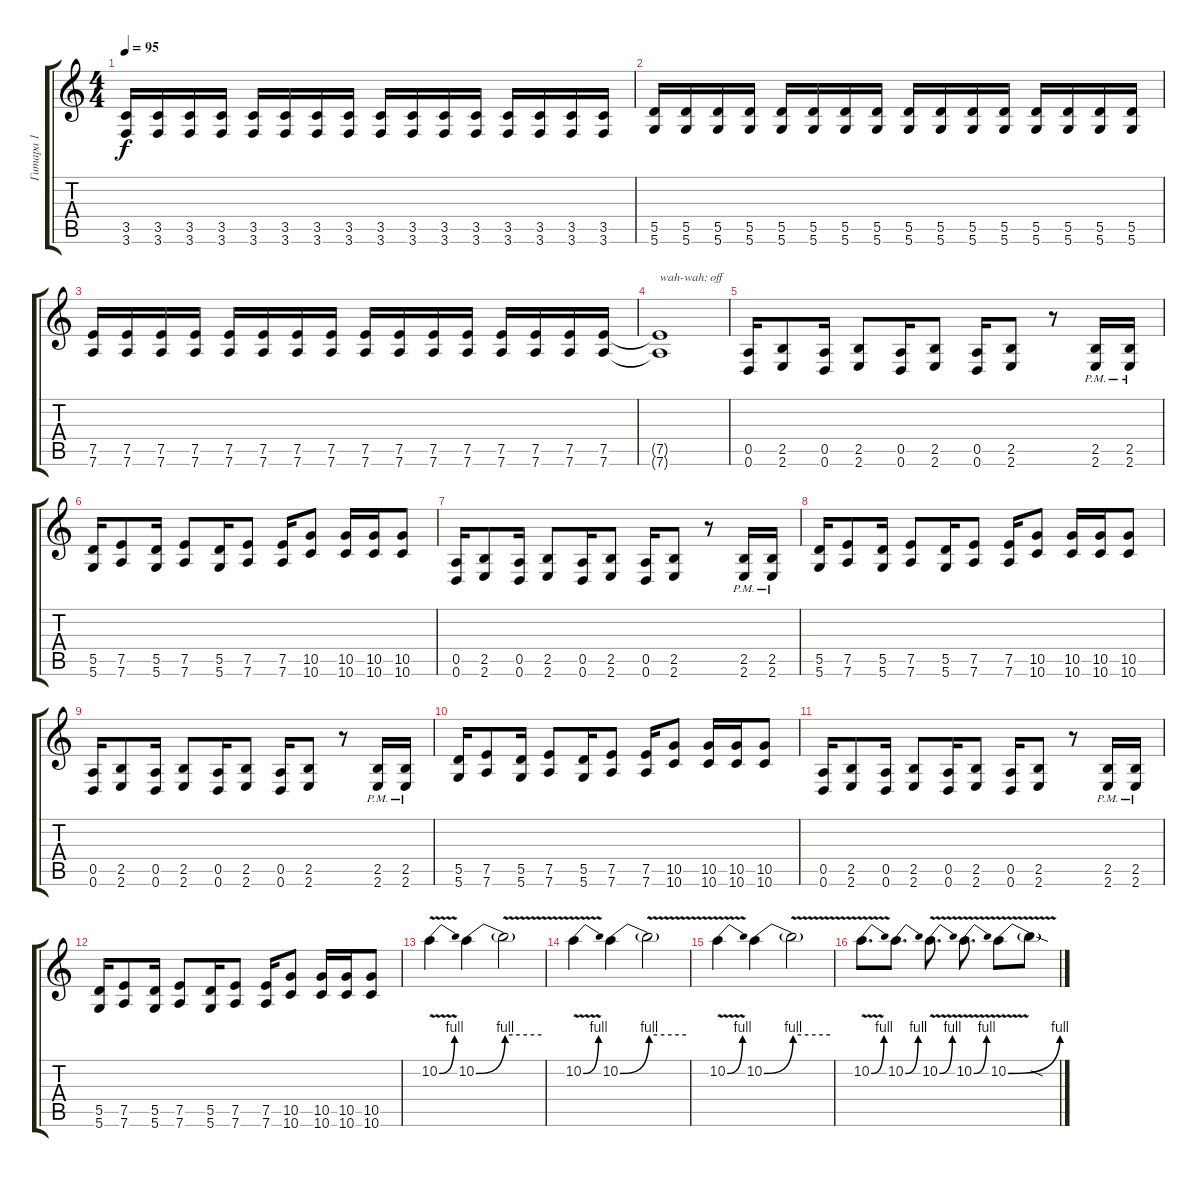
\track ("Гитара 1" "Гитара 1") {instrument distortionguitar}
\staff {score tabs}
\tuning (E4 B3 G3 D3 A2 D2) {hide}
\ts (4 4)
\tempo 95
\clef g2
\ks c
(3.5 3.6).16{dy f} (3.5 3.6).16 (3.5 3.6).16 (3.5 3.6).16 (3.5 3.6).16 (3.5 3.6).16 (3.5 3.6).16 (3.5 3.6).16 (3.5 3.6).16 (3.5 3.6).16 (3.5 3.6).16 (3.5 3.6).16 (3.5 3.6).16 (3.5 3.6).16 (3.5 3.6).16 (3.5 3.6).16 |
(5.5 5.6).16 (5.5 5.6).16 (5.5 5.6).16 (5.5 5.6).16 (5.5 5.6).16 (5.5 5.6).16 (5.5 5.6).16 (5.5 5.6).16 (5.5 5.6).16 (5.5 5.6).16 (5.5 5.6).16 (5.5 5.6).16 (5.5 5.6).16 (5.5 5.6).16 (5.5 5.6).16 (5.5 5.6).16 |
(7.5 7.6).16 (7.5 7.6).16 (7.5 7.6).16 (7.5 7.6).16 (7.5 7.6).16 (7.5 7.6).16 (7.5 7.6).16 (7.5 7.6).16 (7.5 7.6).16 (7.5 7.6).16 (7.5 7.6).16 (7.5 7.6).16 (7.5 7.6).16 (7.5 7.6).16 (7.5 7.6).16 (7.5 7.6).16 |
(7.5{t} 7.6{t}).1{txt "wah-wah: off"} |
(0.5 0.6).16 (2.5 2.6).8 (0.5 0.6).16 (2.5 2.6).8 (0.5 0.6).16 (2.5 2.6).8 (0.5 0.6).16 (2.5 2.6).8 r.8 (2.5{pm} 2.6{pm}).16 (2.5{pm} 2.6{pm}).16 |
(5.5 5.6).16 (7.5 7.6).8 (5.5 5.6).16 (7.5 7.6).8 (5.5 5.6).16 (7.5 7.6).8 (7.5 7.6).16 (10.5 10.6).8 (10.5 10.6).16 (10.5 10.6).16 (10.5 10.6).8 |
(0.5 0.6).16 (2.5 2.6).8 (0.5 0.6).16 (2.5 2.6).8 (0.5 0.6).16 (2.5 2.6).8 (0.5 0.6).16 (2.5 2.6).8 r.8 (2.5{pm} 2.6{pm}).16 (2.5{pm} 2.6{pm}).16 |
(5.5 5.6).16 (7.5 7.6).8 (5.5 5.6).16 (7.5 7.6).8 (5.5 5.6).16 (7.5 7.6).8 (7.5 7.6).16 (10.5 10.6).8 (10.5 10.6).16 (10.5 10.6).16 (10.5 10.6).8 |
(0.5 0.6).16 (2.5 2.6).8 (0.5 0.6).16 (2.5 2.6).8 (0.5 0.6).16 (2.5 2.6).8 (0.5 0.6).16 (2.5 2.6).8 r.8 (2.5{pm} 2.6{pm}).16 (2.5{pm} 2.6{pm}).16 |
(5.5 5.6).16 (7.5 7.6).8 (5.5 5.6).16 (7.5 7.6).8 (5.5 5.6).16 (7.5 7.6).8 (7.5 7.6).16 (10.5 10.6).8 (10.5 10.6).16 (10.5 10.6).16 (10.5 10.6).8 |
(0.5 0.6).16 (2.5 2.6).8 (0.5 0.6).16 (2.5 2.6).8 (0.5 0.6).16 (2.5 2.6).8 (0.5 0.6).16 (2.5 2.6).8 r.8 (2.5{pm} 2.6{pm}).16 (2.5{pm} 2.6{pm}).16 |
(5.5 5.6).16 (7.5 7.6).8 (5.5 5.6).16 (7.5 7.6).8 (5.5 5.6).16 (7.5 7.6).8 (7.5 7.6).16 (10.5 10.6).8 (10.5 10.6).16 (10.5 10.6).16 (10.5 10.6).8 |
10.2{be (bend 0 0 60 4) v}.4 10.2{be (bend 0 0 60 4)}.4 10.2{be (hold 0 4 60 4) v t}.2 |
10.2{be (bend 0 0 60 4) v}.4 10.2{be (bend 0 0 60 4)}.4 10.2{be (hold 0 4 60 4) v t}.2 |
10.2{be (bend 0 0 60 4) v}.4 10.2{be (bend 0 0 60 4)}.4 10.2{be (hold 0 4 60 4) v t}.2 |
10.2{be (bend 0 0 60 4) v}.8{d} 10.2{be (bend 0 0 60 4)}.8{d} 10.2{be (bend 0 0 60 4) v}.8{d} 10.2{be (bend 0 0 60 4) v}.8{d} 10.2{be (bend 0 0 60 4) v}.8 10.2{sod t}.8
